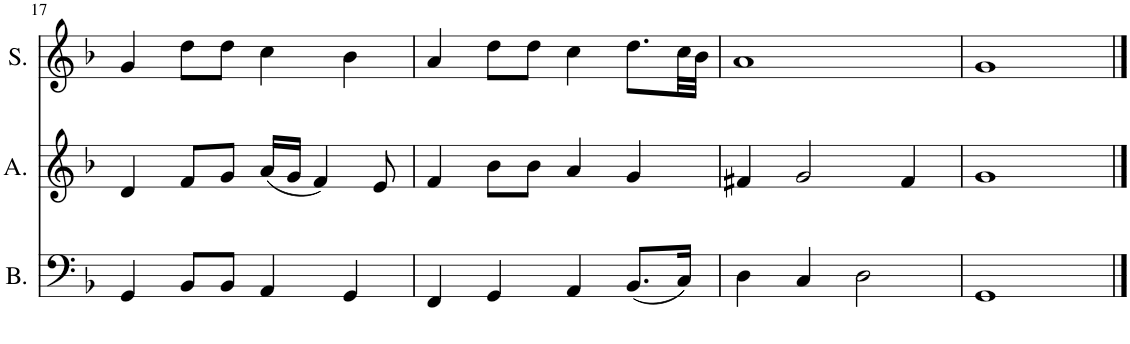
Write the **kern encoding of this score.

**kern	**kern	**kern
*part3	*part2	*part1
*staff3	*staff2	*staff1
*I"Bass	*I"Alt	*I"Sopran
*I'B.	*I'A.	*I'S.
!!LO:PB:g=z
*clefF4	*clefG2	*clefG2
*k[b-]	*k[b-]	*k[b-]
*M4/4	*M4/4	*M4/4
*met(c)	*met(c)	*met(c)
=17	=17	=17
4GG/	4d/	4g/
8BB-/L	8f/L	8dd\L
8BB-/J	8g/J	8dd\J
4AA/	(16a/LL	4cc\
.	16g/JJ	.
.	4f/)	.
4GG/	.	4b-\
.	8e/	.
=18	=18	=18
4FF/	4f/	4a/
4GG/	8b-\L	8dd\L
.	8b-\J	8dd\J
4AA/	4a/	4cc\
(8.BB-/L	4g/	8.dd\L
16C/Jk)	.	32cc\LL
.	.	32b-\JJJ
=19	=19	=19
4D\	4f#X/	1a
4C/	2g/	.
2D\	.	.
.	4f#/	.
=20	=20	=20
1GG	1g	1g
==	==	==
*-	*-	*-
